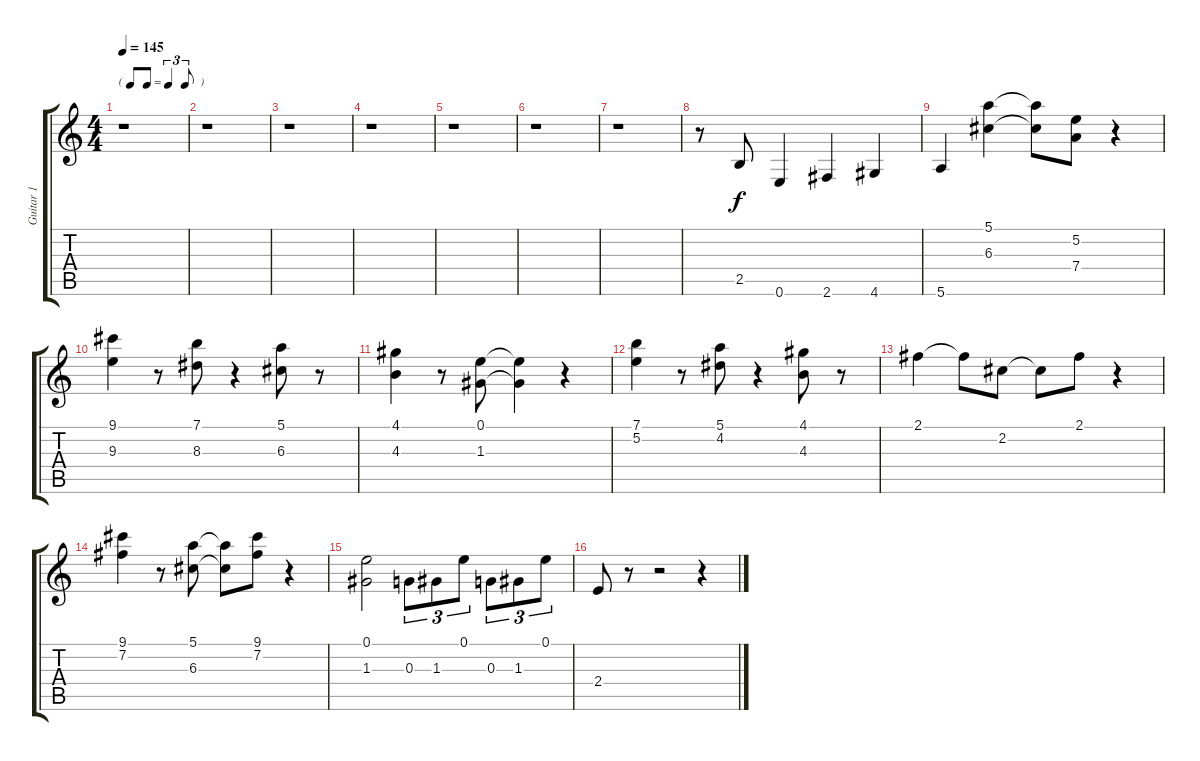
\track ("Guitar 1" "Guitar 1") {instrument electricguitarclean}
\staff {score tabs}
\tuning (E4 B3 G3 D3 A2 E2) {hide}
\ts (4 4)
\tf triplet8th
\tempo 145
\clef g2
\ks c
r.1{dy f} |
r.1 |
r.1 |
r.1 |
r.1 |
r.1 |
r.1 |
r.8 2.5.8 0.6.4 2.6.4 4.6.4 |
5.6.4 (5.1 6.3).4 (5.1{t} 6.3{t}).8 (5.2 7.4).8 r.4 |
(9.1 9.3).4 r.8 (7.1 8.3).8 r.4 (5.1 6.3).8 r.8 |
(4.1 4.3).4 r.8 (0.1 1.3).8 (0.1{t} 1.3{t}).4 r.4 |
(7.1 5.2).4 r.8 (5.1 4.2).8 r.4 (4.1 4.3).8 r.8 |
2.1.4 2.1{t}.8 2.2.8 2.2{t}.8 2.1.8 r.4 |
(9.1 7.2).4 r.8 (5.1 6.3).8 (5.1{t} 6.3{t}).8 (9.1 7.2).8 r.4 |
(0.1 1.3).2 0.3.8{tu (3 2)} 1.3.8{tu (3 2)} 0.1.8{tu (3 2)} 0.3.8{tu (3 2)} 1.3.8{tu (3 2)} 0.1.8{tu (3 2)} |
2.4.8 r.8 r.2 r.4
